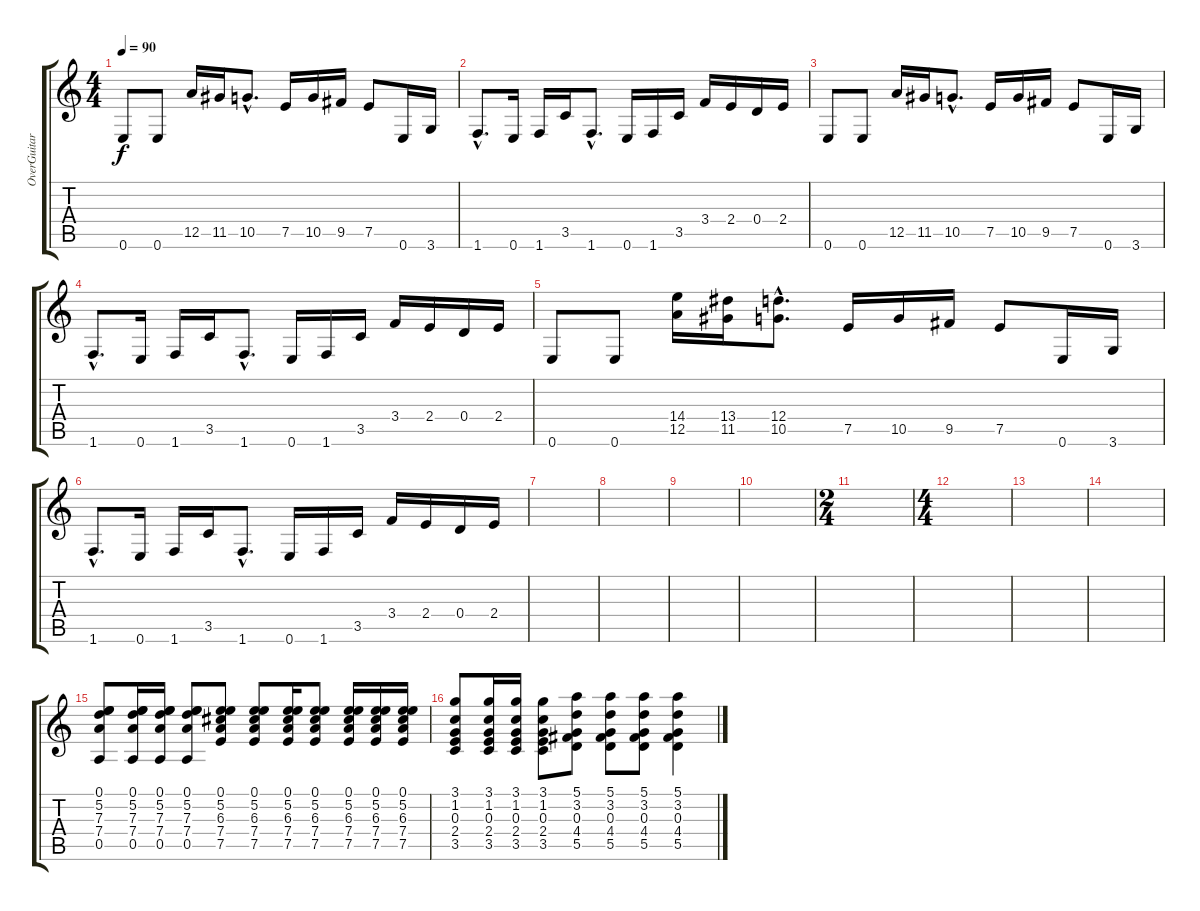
\track ("OverGuitar" "OverGuitar") {instrument overdrivenguitar}
\staff {score tabs}
\tuning (E4 B3 G3 D3 A2 E2) {hide}
\ts (4 4)
\tempo 90
\clef g2
\ks c
0.6.8{dy f instrument overdrivenguitar} 0.6.8 12.5.16 11.5.16 10.5{hac}.8{d} 7.5.16 10.5.16 9.5.16 7.5.8 0.6.16 3.6.16 |
1.6{hac}.8{d} 0.6.16 1.6.16 3.5.16 1.6{hac}.8{d} 0.6.16 1.6.16 3.5.16 3.4.16 2.4.16 0.4.16 2.4.16 |
0.6.8 0.6.8 12.5.16 11.5.16 10.5{hac}.8{d} 7.5.16 10.5.16 9.5.16 7.5.8 0.6.16 3.6.16 |
1.6{hac}.8{d} 0.6.16 1.6.16 3.5.16 1.6{hac}.8{d} 0.6.16 1.6.16 3.5.16 3.4.16 2.4.16 0.4.16 2.4.16 |
0.6.8 0.6.8 (14.4 12.5).16 (13.4 11.5).16 (12.4{hac} 10.5{hac}).8{d} 7.5.16 10.5.16 9.5.16 7.5.8 0.6.16 3.6.16 |
1.6{hac}.8{d} 0.6.16 1.6.16 3.5.16 1.6{hac}.8{d} 0.6.16 1.6.16 3.5.16 3.4.16 2.4.16 0.4.16 2.4.16 |
|
|
|
|
\ts (2 4)
|
\ts (4 4)
|
|
|
(0.1 5.2 7.3 7.4 0.5).8 (0.1 5.2 7.3 7.4 0.5).16 (0.1 5.2 7.3 7.4 0.5).16 (0.1 5.2 7.3 7.4 0.5).8 (0.1 5.2 6.3 7.4 7.5).8 (0.1 5.2 6.3 7.4 7.5).8 (0.1 5.2 6.3 7.4 7.5).16 (0.1 5.2 6.3 7.4 7.5).8 (0.1 5.2 6.3 7.4 7.5).16 (0.1 5.2 6.3 7.4 7.5).16 (0.1 5.2 6.3 7.4 7.5).16 |
(3.1 1.2 0.3 2.4 3.5).8 (3.1 1.2 0.3 2.4 3.5).16 (3.1 1.2 0.3 2.4 3.5).16 (3.1 1.2 0.3 2.4 3.5).8 (5.1 3.2 0.3 4.4 5.5).8 (5.1 3.2 0.3 4.4 5.5).8 (5.1 3.2 0.3 4.4 5.5).8 (5.1 3.2 0.3 4.4 5.5).4
